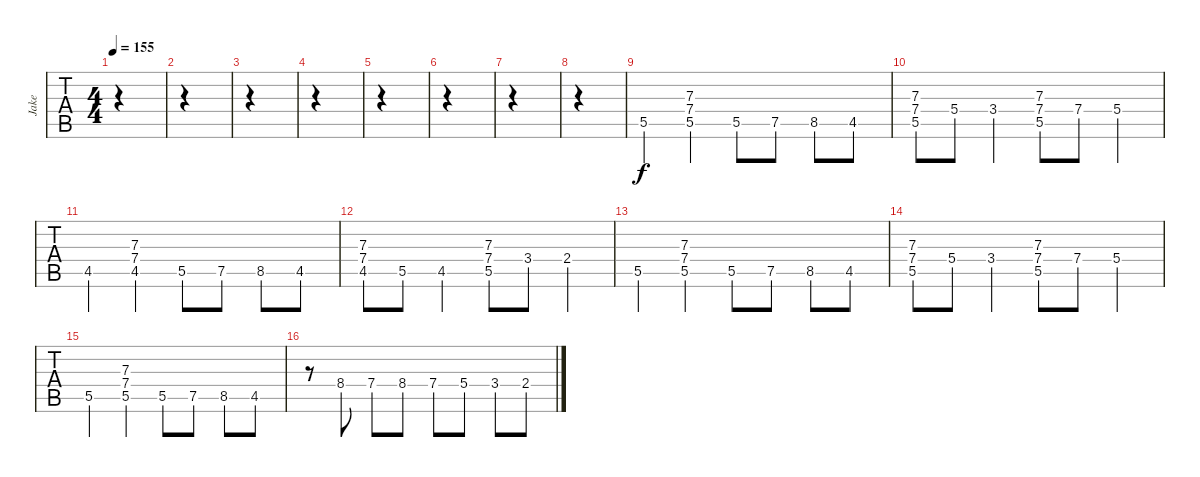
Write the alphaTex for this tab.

\track ("Jake" "Jake") {instrument brightacousticpiano}
\staff {tabs}
\tuning (D4 A3 F3 C3 G2 C2) {hide}
\ts (4 4)
\tempo 155
\clef g2
\ks c
|
|
|
|
|
|
|
|
5.5.4 (7.3 7.4 5.5).4 5.5.8 7.5.8 8.5.8 4.5.8 |
(7.3 7.4 5.5).8 5.4.8 3.4.4 (7.3 7.4 5.5).8 7.4.8 5.4.4 |
4.5.4 (7.3 7.4 4.5).4 5.5.8 7.5.8 8.5.8 4.5.8 |
(7.3 7.4 4.5).8 5.5.8 4.5.4 (7.3 7.4 5.5).8 3.4.8 2.4.4 |
5.5.4 (7.3 7.4 5.5).4 5.5.8 7.5.8 8.5.8 4.5.8 |
(7.3 7.4 5.5).8 5.4.8 3.4.4 (7.3 7.4 5.5).8 7.4.8 5.4.4 |
5.5.4 (7.3 7.4 5.5).4 5.5.8 7.5.8 8.5.8 4.5.8 |
r.8 8.4.8 7.4.8 8.4.8 7.4.8 5.4.8 3.4.8 2.4.8
